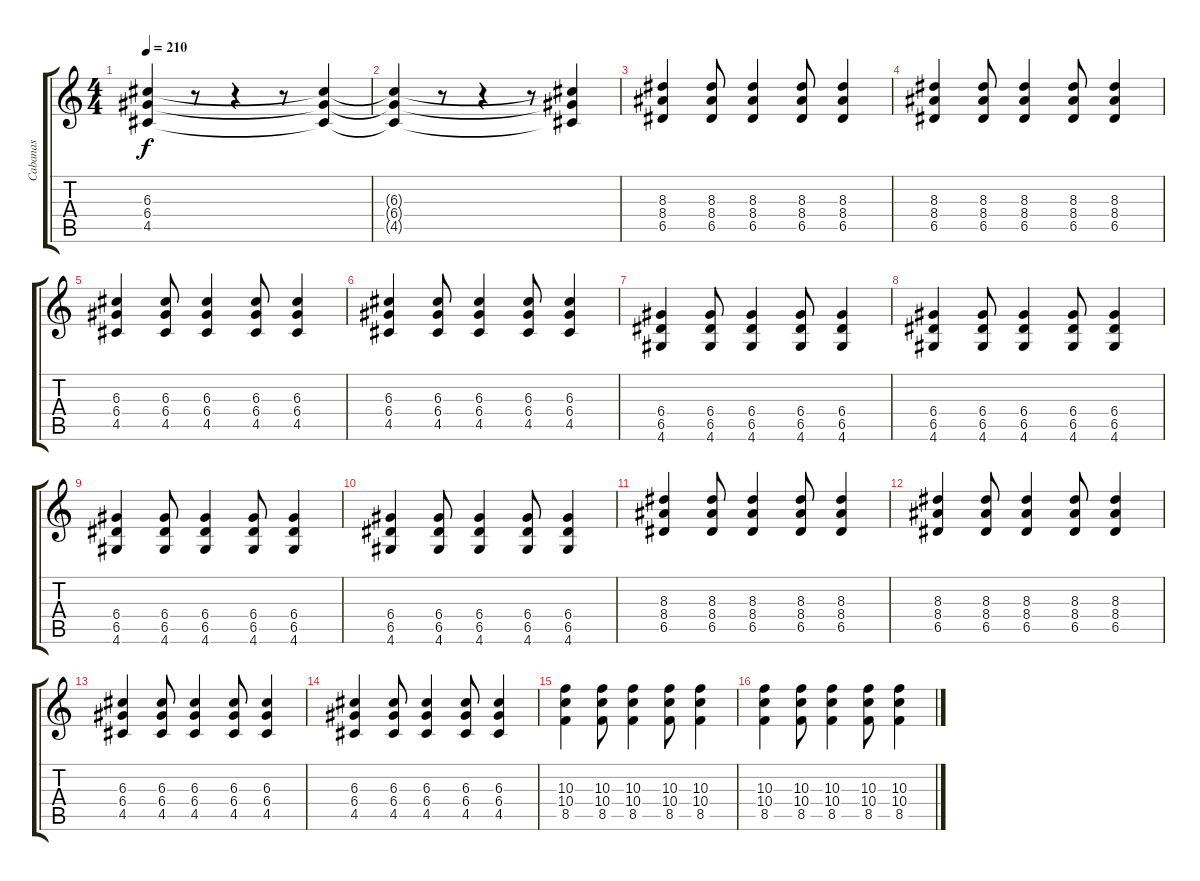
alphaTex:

\track ("Cabanas" "Cabanas") {instrument overdrivenguitar}
\staff {score tabs}
\tuning (E4 B3 G3 D3 A2 E2) {hide}
\ts (4 4)
\tempo 210
\clef g2
\ks c
(6.3 6.4 4.5).4{dy f} r.8 r.4 r.8 (6.3{t} 6.4{t} 4.5{t}).4 |
(6.3{t} 6.4{t} 4.5{t}).4 r.8 r.4 r.8 (6.3{t} 6.4{t} 4.5{t}).4 |
(8.3 8.4 6.5).4 (8.3 8.4 6.5).8 (8.3 8.4 6.5).4 (8.3 8.4 6.5).8 (8.3 8.4 6.5).4 |
(8.3 8.4 6.5).4 (8.3 8.4 6.5).8 (8.3 8.4 6.5).4 (8.3 8.4 6.5).8 (8.3 8.4 6.5).4 |
(6.3 6.4 4.5).4 (6.3 6.4 4.5).8 (6.3 6.4 4.5).4 (6.3 6.4 4.5).8 (6.3 6.4 4.5).4 |
(6.3 6.4 4.5).4 (6.3 6.4 4.5).8 (6.3 6.4 4.5).4 (6.3 6.4 4.5).8 (6.3 6.4 4.5).4 |
(6.4 6.5 4.6).4 (6.4 6.5 4.6).8 (6.4 6.5 4.6).4 (6.4 6.5 4.6).8 (6.4 6.5 4.6).4 |
(6.4 6.5 4.6).4 (6.4 6.5 4.6).8 (6.4 6.5 4.6).4 (6.4 6.5 4.6).8 (6.4 6.5 4.6).4 |
(6.4 6.5 4.6).4 (6.4 6.5 4.6).8 (6.4 6.5 4.6).4 (6.4 6.5 4.6).8 (6.4 6.5 4.6).4 |
(6.4 6.5 4.6).4 (6.4 6.5 4.6).8 (6.4 6.5 4.6).4 (6.4 6.5 4.6).8 (6.4 6.5 4.6).4 |
(8.3 8.4 6.5).4 (8.3 8.4 6.5).8 (8.3 8.4 6.5).4 (8.3 8.4 6.5).8 (8.3 8.4 6.5).4 |
(8.3 8.4 6.5).4 (8.3 8.4 6.5).8 (8.3 8.4 6.5).4 (8.3 8.4 6.5).8 (8.3 8.4 6.5).4 |
(6.3 6.4 4.5).4 (6.3 6.4 4.5).8 (6.3 6.4 4.5).4 (6.3 6.4 4.5).8 (6.3 6.4 4.5).4 |
(6.3 6.4 4.5).4 (6.3 6.4 4.5).8 (6.3 6.4 4.5).4 (6.3 6.4 4.5).8 (6.3 6.4 4.5).4 |
(10.3 10.4 8.5).4 (10.3 10.4 8.5).8 (10.3 10.4 8.5).4 (10.3 10.4 8.5).8 (10.3 10.4 8.5).4 |
(10.3 10.4 8.5).4 (10.3 10.4 8.5).8 (10.3 10.4 8.5).4 (10.3 10.4 8.5).8 (10.3 10.4 8.5).4
